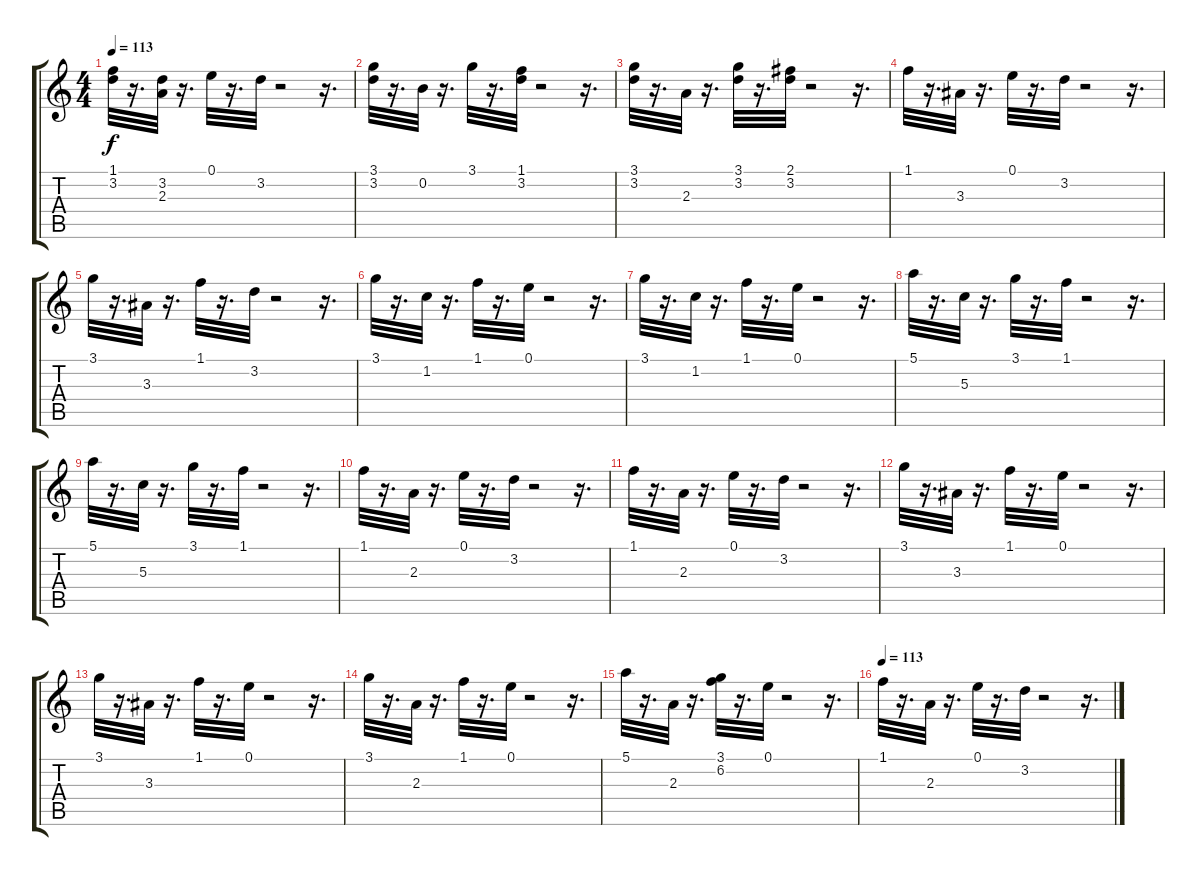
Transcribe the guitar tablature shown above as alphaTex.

\track "" {instrument electricbassfinger}
\staff {score tabs}
\tuning (E4 B3 G3 D3 A2 E2) {hide}
\ts (4 4)
\tempo 113
\clef g2
\ks c
(1.1 3.2).32{dy f} r.16{d} (3.2 2.3).32 r.16{d} 0.1.32 r.16{d} 3.2.32 r.2 r.16{d} |
(3.1 3.2).32 r.16{d} 0.2.32 r.16{d} 3.1.32 r.16{d} (1.1 3.2).32 r.2 r.16{d} |
(3.1 3.2).32 r.16{d} 2.3.32 r.16{d} (3.1 3.2).32 r.16{d} (2.1 3.2).32 r.2 r.16{d} |
1.1.32 r.16{d} 3.3.32 r.16{d} 0.1.32 r.16{d} 3.2.32 r.2 r.16{d} |
3.1.32 r.16{d} 3.3.32 r.16{d} 1.1.32 r.16{d} 3.2.32 r.2 r.16{d} |
3.1.32 r.16{d} 1.2.32 r.16{d} 1.1.32 r.16{d} 0.1.32 r.2 r.16{d} |
3.1.32 r.16{d} 1.2.32 r.16{d} 1.1.32 r.16{d} 0.1.32 r.2 r.16{d} |
5.1.32 r.16{d} 5.3.32 r.16{d} 3.1.32 r.16{d} 1.1.32 r.2 r.16{d} |
5.1.32 r.16{d} 5.3.32 r.16{d} 3.1.32 r.16{d} 1.1.32 r.2 r.16{d} |
1.1.32 r.16{d} 2.3.32 r.16{d} 0.1.32 r.16{d} 3.2.32 r.2 r.16{d} |
1.1.32 r.16{d} 2.3.32 r.16{d} 0.1.32 r.16{d} 3.2.32 r.2 r.16{d} |
3.1.32 r.16{d} 3.3.32 r.16{d} 1.1.32 r.16{d} 0.1.32 r.2 r.16{d} |
3.1.32 r.16{d} 3.3.32 r.16{d} 1.1.32 r.16{d} 0.1.32 r.2 r.16{d} |
3.1.32 r.16{d} 2.3.32 r.16{d} 1.1.32 r.16{d} 0.1.32 r.2 r.16{d} |
5.1.32 r.16{d} 2.3.32 r.16{d} (3.1 6.2).32 r.16{d} 0.1.32 r.2 r.16{d} |
\tempo 113
1.1.32 r.16{d} 2.3.32 r.16{d} 0.1.32 r.16{d} 3.2.32 r.2 r.16{d}
